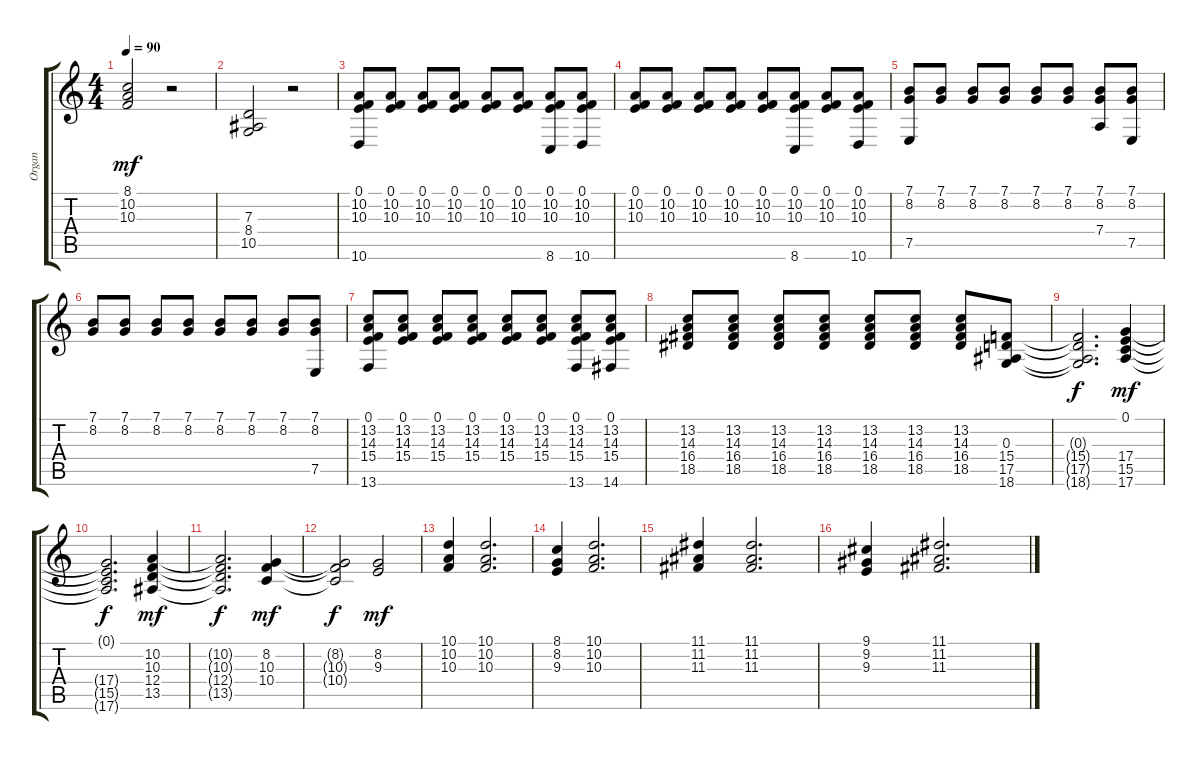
\track ("Organ" "Organ") {instrument drawbarorgan}
\staff {score tabs}
\tuning (E4 B3 G3 D3 A2 E2) {hide}
\ts (4 4)
\tempo 90
\clef g2
\ks c
(8.1 10.2 10.3).2{dy mf} r.2 |
(7.3 8.4 10.5).2 r.2 |
(0.1 10.2 10.3 10.6).8 (0.1 10.2 10.3).8 (0.1 10.2 10.3).8 (0.1 10.2 10.3).8 (0.1 10.2 10.3).8 (0.1 10.2 10.3).8 (0.1 10.2 10.3 8.6).8 (0.1 10.2 10.3 10.6).8 |
(0.1 10.2 10.3).8 (0.1 10.2 10.3).8 (0.1 10.2 10.3).8 (0.1 10.2 10.3).8 (0.1 10.2 10.3).8 (0.1 10.2 10.3 8.6).8 (0.1 10.2 10.3).8 (0.1 10.2 10.3 10.6).8 |
(7.1 8.2 7.5).8 (7.1 8.2).8 (7.1 8.2).8 (7.1 8.2).8 (7.1 8.2).8 (7.1 8.2).8 (7.1 8.2 7.4).8 (7.1 8.2 7.5).8 |
(7.1 8.2).8 (7.1 8.2).8 (7.1 8.2).8 (7.1 8.2).8 (7.1 8.2).8 (7.1 8.2).8 (7.1 8.2).8 (7.1 8.2 7.5).8 |
(0.1 13.2 14.3 15.4 13.6).8 (0.1 13.2 14.3 15.4).8 (0.1 13.2 14.3 15.4).8 (0.1 13.2 14.3 15.4).8 (0.1 13.2 14.3 15.4).8 (0.1 13.2 14.3 15.4).8 (0.1 13.2 14.3 15.4 13.6).8 (0.1 13.2 14.3 15.4 14.6).8 |
(13.2 14.3 16.4 18.5).8 (13.2 14.3 16.4 18.5).8 (13.2 14.3 16.4 18.5).8 (13.2 14.3 16.4 18.5).8 (13.2 14.3 16.4 18.5).8 (13.2 14.3 16.4 18.5).8 (13.2 14.3 16.4 18.5).8 (0.3 15.4 17.5 18.6).8 |
(0.3{t} 15.4{t} 17.5{t} 18.6{t}).2{d dy f} (0.1 17.4 15.5 17.6).4{dy mf} |
(0.1{t} 17.4{t} 15.5{t} 17.6{t}).2{d dy f} (10.2 10.3 12.4 13.5).4{dy mf} |
(10.2{t} 10.3{t} 12.4{t} 13.5{t}).2{d dy f} (8.2 10.3 10.4).4{dy mf} |
(8.2{t} 10.3{t} 10.4{t}).2{dy f} (8.2 9.3).2{dy mf} |
(10.1 10.2 10.3).4 (10.1 10.2 10.3).2{d} |
(8.1 8.2 9.3).4 (10.1 10.2 10.3).2{d} |
(11.1 11.2 11.3).4 (11.1 11.2 11.3).2{d} |
(9.1 9.2 9.3).4 (11.1 11.2 11.3).2{d}
